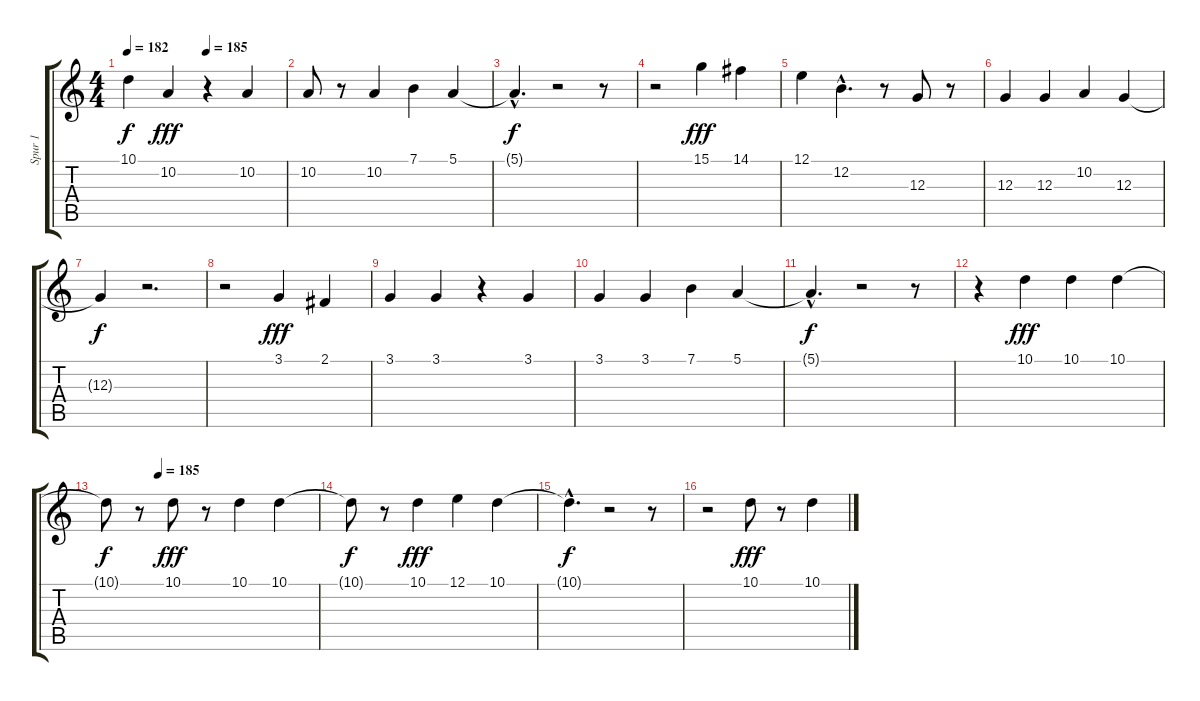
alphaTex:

\track ("Spur 1" "Spur 1") {instrument clarinet}
\staff {score tabs}
\tuning (E4 B3 G3 D3 A2 E2) {hide}
\ts (4 4)
\tempo 182
\tempo (185 0.5)
\clef g2
\ks c
10.1{t}.4{dy f} 10.2.4{dy fff} r.4 10.2.4 |
10.2.8 r.8 10.2.4 7.1.4 5.1.4 |
5.1{hac t}.4{d dy f} r.2 r.8 |
r.2 15.1.4{dy fff} 14.1.4 |
12.1.4 12.2{hac}.4{d} r.8 12.3.8 r.8 |
12.3.4 12.3.4 10.2.4 12.3.4 |
12.3{t}.4{dy f} r.2{d} |
r.2 3.1.4{dy fff} 2.1.4 |
3.1.4 3.1.4 r.4 3.1.4 |
3.1.4 3.1.4 7.1.4 5.1.4 |
5.1{hac t}.4{d dy f} r.2 r.8 |
r.4 10.1.4{dy fff} 10.1.4 10.1.4 |
\tempo (185 0.25)
10.1{t}.8{dy f} r.8 10.1.8{dy fff} r.8 10.1.4 10.1.4 |
10.1{t}.8{dy f} r.8 10.1.4{dy fff} 12.1.4 10.1.4 |
10.1{hac t}.4{d dy f} r.2 r.8 |
r.2 10.1.8{dy fff} r.8 10.1.4
